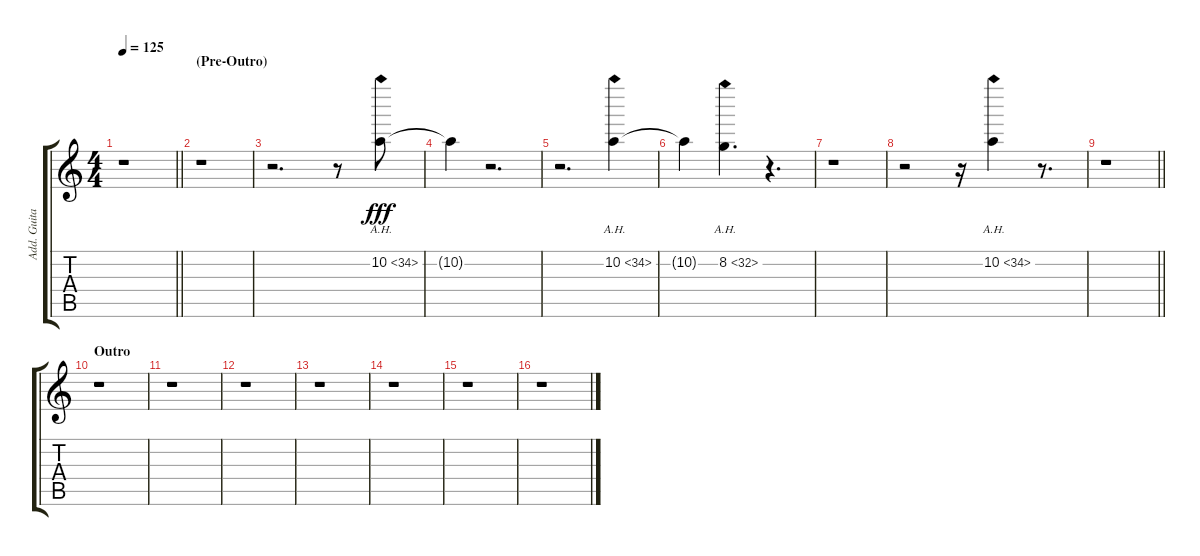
\track ("Add. Guitar 2" "Add. Guita") {instrument overdrivenguitar}
\staff {score tabs}
\tuning (E4 B3 G3 D3 A2 E2) {hide}
\ts (4 4)
\tempo 125
\clef g2
\barLineRight lightlight
\ks c
r.1{dy fff} |
\section ("" "(Pre-Outro)")
r.1 |
r.2{d} r.8 10.2{ah 24}.8 |
10.2{t}.4 r.2{d} |
r.2{d} 10.2{ah 24}.4 |
10.2{t}.4 8.2{ah 24}.4{d} r.4{d} |
r.1 |
r.2 r.16 10.2{ah 24}.4 r.8{d} |
\barLineRight lightlight
r.1 |
\section ("" "Outro")
r.1 |
r.1 |
r.1 |
r.1 |
r.1 |
r.1 |
r.1
